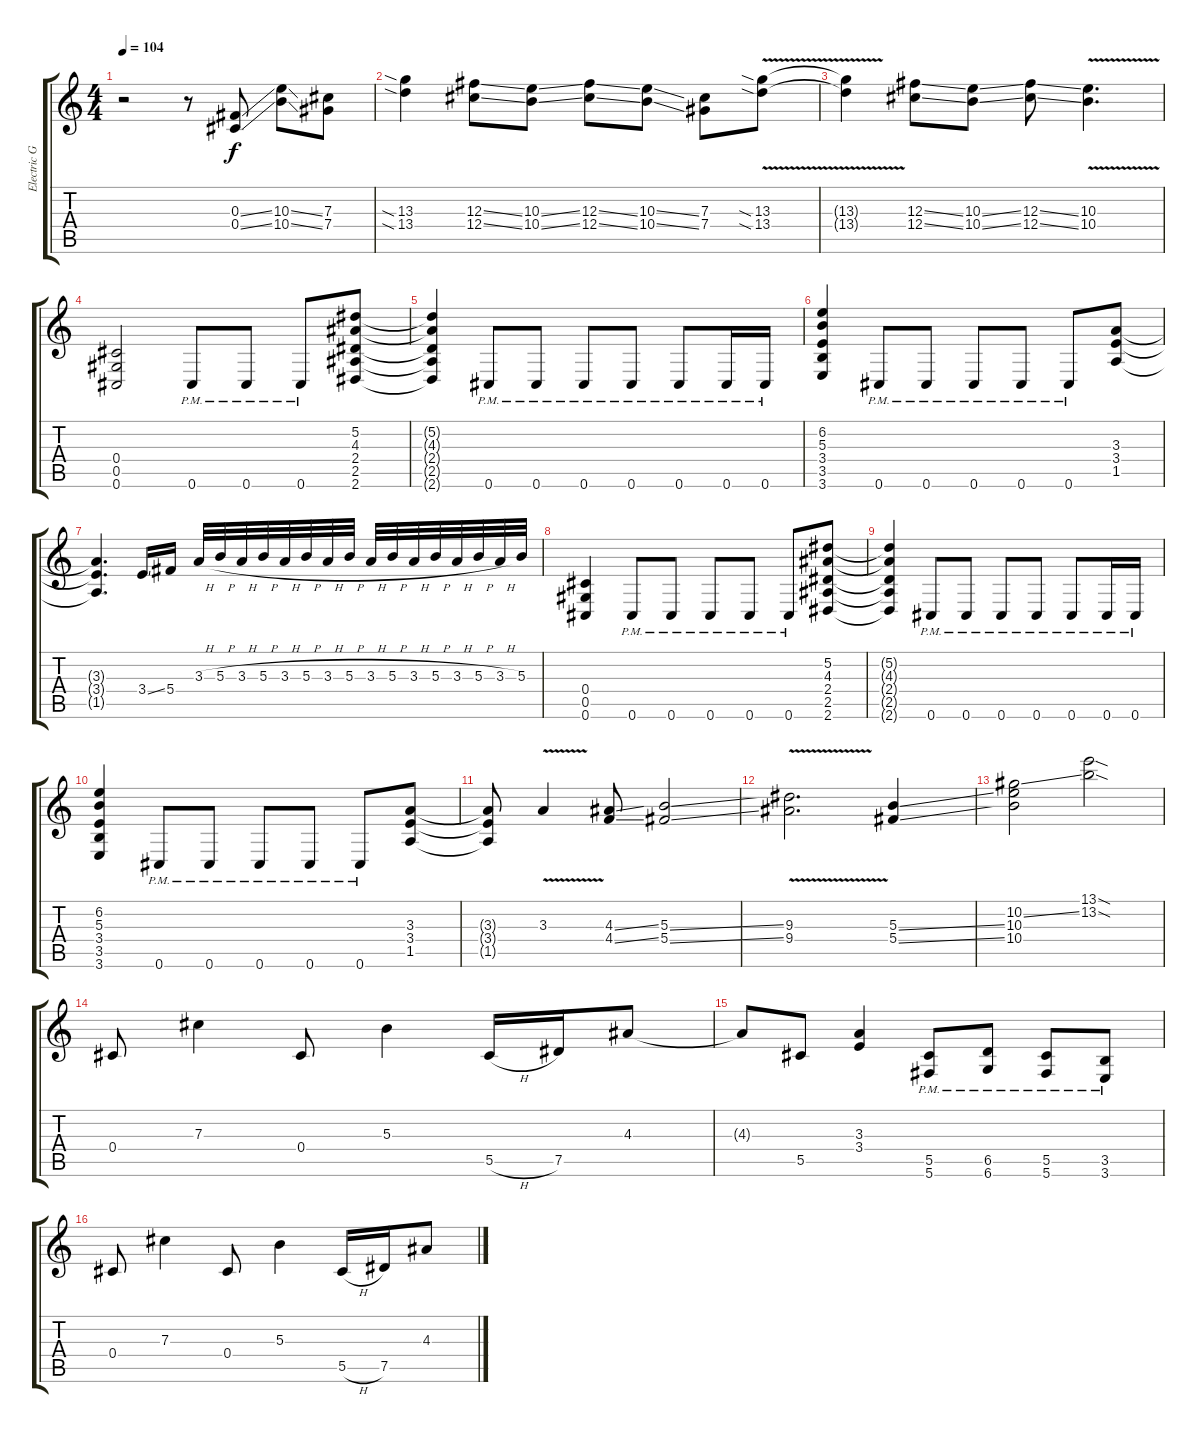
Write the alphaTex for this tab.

\track ("Electric Guitar 1" "Electric G") {instrument distortionguitar}
\staff {score tabs}
\tuning (Eb4 Bb3 Gb3 Db3 Ab2 Db2) {hide}
\ts (4 4)
\tempo 104
\clef g2
\ks c
r.2{dy f} r.8 (0.3{ss} 0.4{ss}).8 (10.3{ss} 10.4{ss}).8 (7.3 7.4).8 |
(13.3{sia} 13.4{sia}).4 (12.3{ss} 12.4{ss}).8 (10.3{ss} 10.4{ss}).8 (12.3{ss} 12.4{ss}).8 (10.3{ss} 10.4{ss}).8 (7.3 7.4).8 (13.3{v sia} 13.4{v sia}).8 |
(13.3{v t} 13.4{v t}).4 (12.3{ss} 12.4{ss}).8 (10.3{ss} 10.4{ss}).8 (12.3{ss} 12.4{ss}).8 (10.3{v} 10.4{v}).4{d} |
(0.4 0.5 0.6).2 0.6{pm}.8 0.6{pm}.8 0.6{pm}.8 (5.2 4.3 2.4 2.5 2.6).8 |
(5.2{t} 4.3{t} 2.4{t} 2.5{t} 2.6{t}).4 0.6{pm}.8 0.6{pm}.8 0.6{pm}.8 0.6{pm}.8 0.6{pm}.8 0.6{pm}.16 0.6{pm}.16 |
(6.2 5.3 3.4 3.5 3.6).4 0.6{pm}.8 0.6{pm}.8 0.6{pm}.8 0.6{pm}.8 0.6{pm}.8 (3.3 3.4 1.5).8 |
(3.3{t} 3.4{t} 1.5{t}).4{d} 3.4{ss}.16 5.4.16 3.3{h}.32 5.3{h}.32 3.3{h}.32 5.3{h}.32 3.3{h}.32 5.3{h}.32 3.3{h}.32 5.3{h}.32 3.3{h}.32 5.3{h}.32 3.3{h}.32 5.3{h}.32 3.3{h}.32 5.3{h}.32 3.3{h}.32 5.3.32 |
(0.4 0.5 0.6).4 0.6{pm}.8 0.6{pm}.8 0.6{pm}.8 0.6{pm}.8 0.6{pm}.8 (5.2 4.3 2.4 2.5 2.6).8 |
(5.2{t} 4.3{t} 2.4{t} 2.5{t} 2.6{t}).4 0.6{pm}.8 0.6{pm}.8 0.6{pm}.8 0.6{pm}.8 0.6{pm}.8 0.6{pm}.16 0.6{pm}.16 |
(6.2 5.3 3.4 3.5 3.6).4 0.6{pm}.8 0.6{pm}.8 0.6{pm}.8 0.6{pm}.8 0.6{pm}.8 (3.3 3.4 1.5).8 |
(3.3{t} 3.4{t} 1.5{t}).8 3.3{v}.4 (4.3{ss} 4.4{ss}).8 (5.3{ss} 5.4{ss}).2 |
(9.3{v} 9.4{v}).2{d} (5.3{ss} 5.4{ss}).4 |
(10.2{ss} 10.3 10.4).2 (13.1{sod} 13.2{sod}).2 |
0.4.8 7.3.4 0.4.8 5.3.4 5.5{h}.16 7.5.16 4.3.8 |
4.3{t}.8 5.5.8 (3.3 3.4).4 (5.5{pm} 5.6{pm}).8 (6.5{pm} 6.6{pm}).8 (5.5{pm} 5.6{pm}).8 (3.5{pm} 3.6{pm}).8 |
0.4.8 7.3.4 0.4.8 5.3.4 5.5{h}.16 7.5.16 4.3.8
